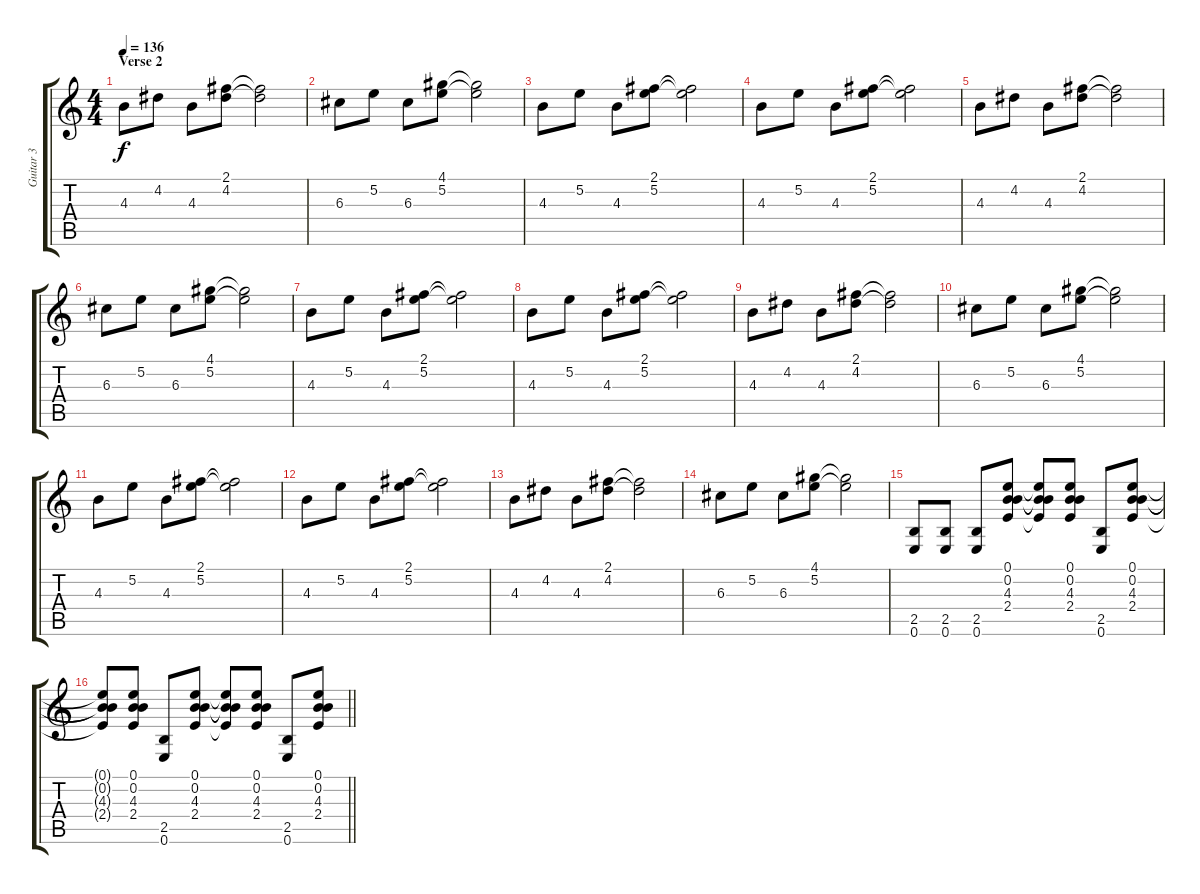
\track ("Guitar 3" "Guitar 3") {instrument distortionguitar}
\staff {score tabs}
\tuning (E4 B3 G3 D3 A2 E2) {hide}
\ts (4 4)
\section ("" "Verse 2")
\tempo 136
\clef g2
\ks c
4.3.8{dy f} 4.2.8 4.3.8 (2.1 4.2).8 (2.1{t} 4.2{t}).2 |
6.3.8 5.2.8 6.3.8 (4.1 5.2).8 (4.1{t} 5.2{t}).2 |
4.3.8 5.2.8 4.3.8 (2.1 5.2).8 (2.1{t} 5.2{t}).2 |
4.3.8 5.2.8 4.3.8 (2.1 5.2).8 (2.1{t} 5.2{t}).2 |
4.3.8 4.2.8 4.3.8 (2.1 4.2).8 (2.1{t} 4.2{t}).2 |
6.3.8 5.2.8 6.3.8 (4.1 5.2).8 (4.1{t} 5.2{t}).2 |
4.3.8 5.2.8 4.3.8 (2.1 5.2).8 (2.1{t} 5.2{t}).2 |
4.3.8 5.2.8 4.3.8 (2.1 5.2).8 (2.1{t} 5.2{t}).2 |
4.3.8 4.2.8 4.3.8 (2.1 4.2).8 (2.1{t} 4.2{t}).2 |
6.3.8 5.2.8 6.3.8 (4.1 5.2).8 (4.1{t} 5.2{t}).2 |
4.3.8 5.2.8 4.3.8 (2.1 5.2).8 (2.1{t} 5.2{t}).2 |
4.3.8 5.2.8 4.3.8 (2.1 5.2).8 (2.1{t} 5.2{t}).2 |
4.3.8 4.2.8 4.3.8 (2.1 4.2).8 (2.1{t} 4.2{t}).2 |
6.3.8 5.2.8 6.3.8 (4.1 5.2).8 (4.1{t} 5.2{t}).2 |
(2.5 0.6).8 (2.5 0.6).8 (2.5 0.6).8 (0.1 0.2 4.3 2.4).8 (0.1{t} 0.2{t} 4.3{t} 2.4{t}).8 (0.1 0.2 4.3 2.4).8 (2.5 0.6).8 (0.1 0.2 4.3 2.4).8 |
\barLineRight lightlight
(0.1{t} 0.2{t} 4.3{t} 2.4{t}).8 (0.1 0.2 4.3 2.4).8 (2.5 0.6).8 (0.1 0.2 4.3 2.4).8 (0.1{t} 0.2{t} 4.3{t} 2.4{t}).8 (0.1 0.2 4.3 2.4).8 (2.5 0.6).8 (0.1 0.2 4.3 2.4).8
